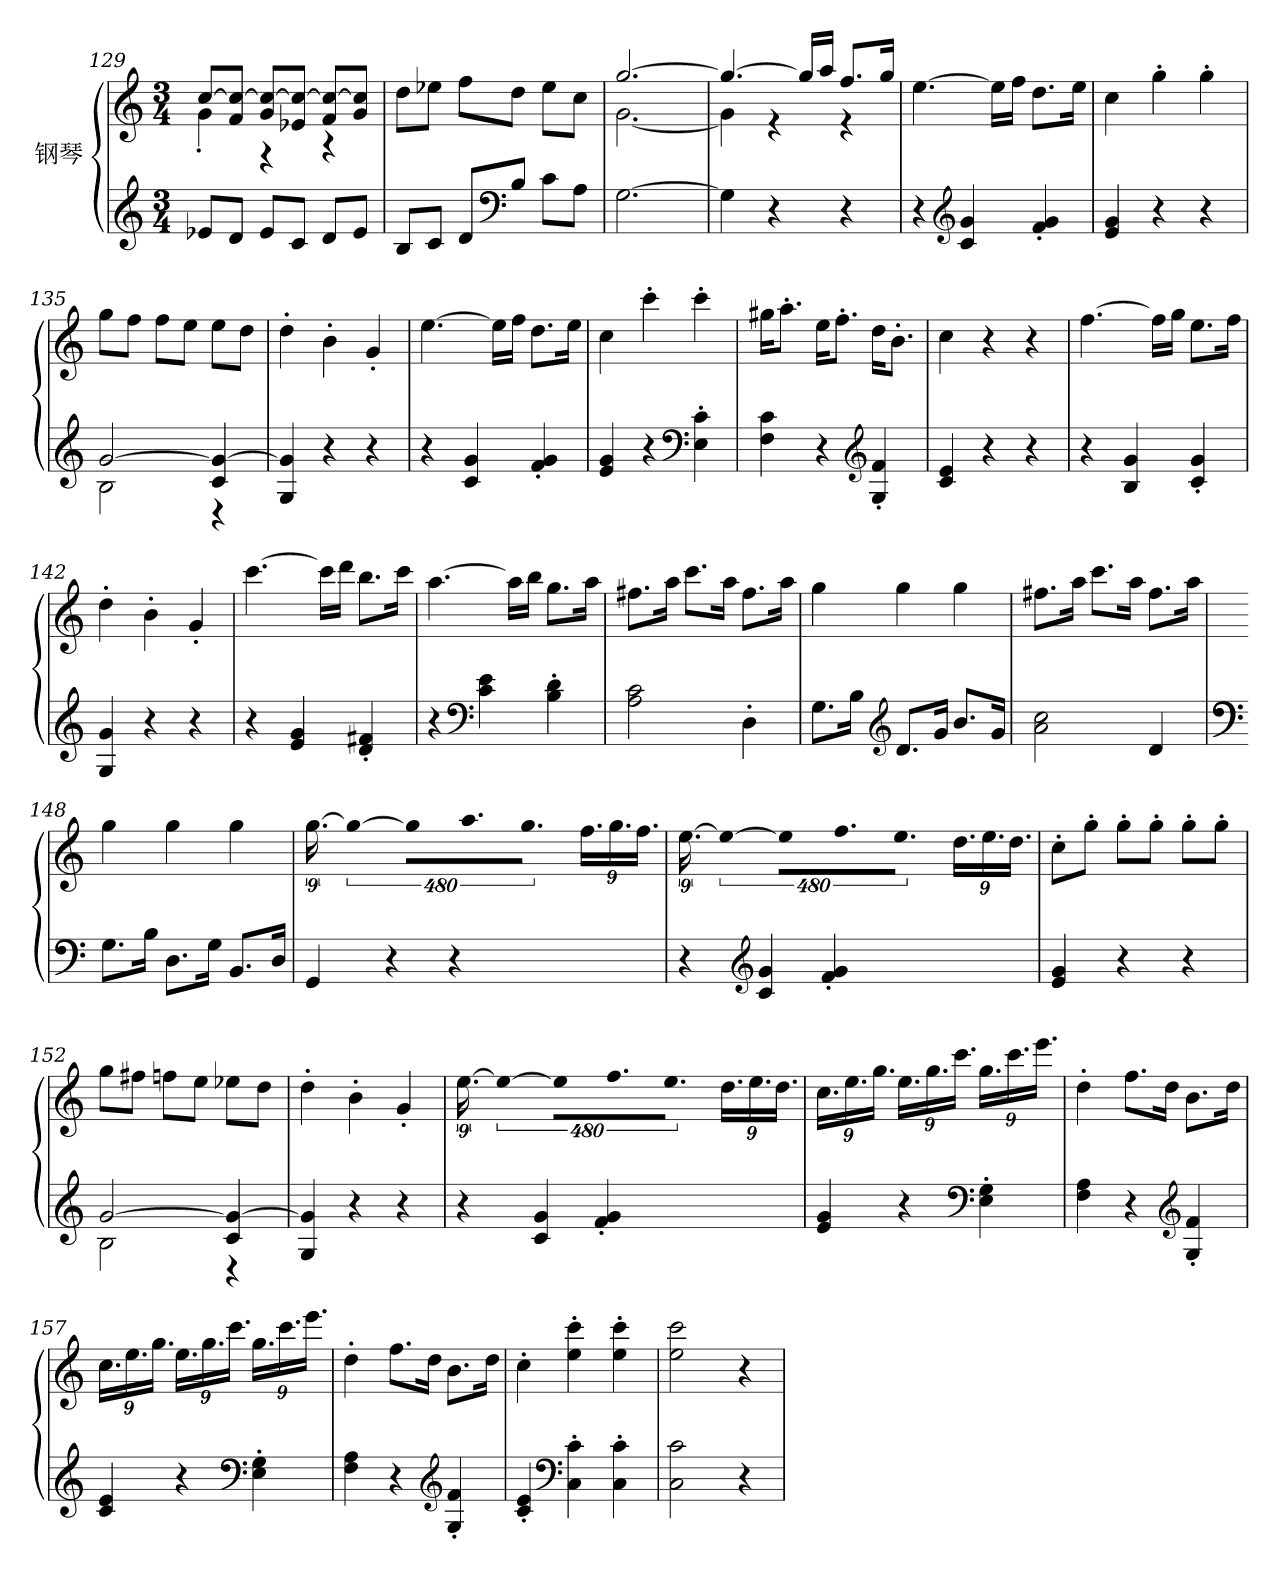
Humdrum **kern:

**kern	**kern
*part1	*part1
*staff2	*staff1
*I"钢琴	*
!!LO:LB:g=z
*clefG2	*clefG2
*k[]	*k[]
*M3/4	*M3/4
*MM140	*MM140
=129	=129
*	*^
8e-X/L	[8cc/L	4g'\
8d/J	8f/ 8cc/_J	.
8e-/L	8g/ 8cc/_L	4r
8c/J	8e-X/ 8cc/_J	.
8d/L	8f/ 8cc/_L	4r
8e-/J	8g/ 8cc/]J	.
*	*v	*v
=130	=130
*	*MM120
8B/L	8dd\L
8c/J	8ee-X\J
8d/L	8ff\L
*clefF4	*
8B/J	8dd\J
8c\L	8ee-\L
8A\J	8cc\J
=131	=131
*	*^
[2.G\	[2.gg/	[2.g\
=132	=132	=132
4G\]	4.gg/_	4g\]
4r	.	4r
.	16gg/LL]	.
*	*MM160	*
.	16aa/JJ	.
4r	8.ff/L	4r
.	16gg/Jk	.
*	*v	*v
=133	=133
4r	[4.ee\
*clefG2	*
4c/ 4g/	.
.	16ee\LL]
.	16ff\JJ
4f/' 4g/'	8.dd\L
.	16ee\Jk
=134	=134
4e/ 4g/	4cc\
4r	4gg'\
4r	4gg'\
!!LO:PB:g=z
=135	=135
*^	*
[2g/	2B\	8gg\L
.	.	8ff\J
.	.	8ff\L
.	.	8ee\J
4c/ 4g/_	4r	8ee\L
.	.	8dd\J
*v	*v	*
=136	=136
4G/ 4g/]	4dd'\
4r	4b'\
4r	4g'/
=137	=137
4r	[4.ee\
4c/ 4g/	.
.	16ee\LL]
.	16ff\JJ
4f/' 4g/'	8.dd\L
.	16ee\Jk
=138	=138
4e/ 4g/	4cc\
4r	4ccc'\
*clefF4	*
4E\' 4c\'	4ccc'\
=139	=139
4F\ 4c\	16gg#X\KL
.	8.aa'\J
4r	16ee\KL
.	8.ff'\J
*clefG2	*
4G/' 4f/'	16dd\KL
.	8.b'\J
=140	=140
4c/ 4e/	4cc\
4r	4r
4r	4r
=141	=141
4r	[4.ff\
4B/ 4g/	.
.	16ff\LL]
.	16gg\JJ
4c/' 4g/'	8.ee\L
.	16ff\Jk
!!LO:LB:g=z
=142	=142
4G/ 4g/	4dd'\
4r	4b'\
4r	4g'/
=143	=143
4r	[4.ccc\
4e/ 4g/	.
.	16ccc\LL]
.	16ddd\JJ
4d/' 4f#X/'	8.bb\L
.	16ccc\Jk
=144	=144
4r	[4.aa\
*clefF4	*
4c\ 4e\	.
.	16aa\LL]
.	16bb\JJ
4B\' 4d\'	8.gg\L
.	16aa\Jk
=145	=145
2A\ 2c\	8.ff#X\L
.	16aa\Jk
.	8.ccc\L
.	16aa\Jk
4D'\	8.ff#\L
.	16aa\Jk
=146	=146
8.G\L	4gg\
16B\Jk	.
*clefG2	*
8.d/L	4gg\
16g/Jk	.
8.b/L	4gg\
16g/Jk	.
!!LO:LB:g=z
=147	=147
2a\ 2cc\	8.ff#X\L
.	16aa\Jk
.	8.ccc\L
.	16aa\Jk
4d/	8.ff#\L
.	16aa\Jk
=148	=148
*clefF4	*
8.G\L	4gg\
16B\Jk	.
*	*MM140
8.D\L	4gg\
16G\Jk	.
*	*MM120
8.BB/L	4gg\
16D/Jk	.
=149	=149
*	*MM80
4GG/	[18.gg\
!	!LO:N:vis=4
.	1920%427gg\_
4r	.
!	!LO:N:vis=32
.	1920%53gg\KLL]
*	*MM160
.	18.aa\
.	18.gg\JJ
4r	18.ff\LL
.	18.gg\
.	18.ff\JJ
=150	=150
4r	[18.ee\
!	!LO:N:vis=4
.	1920%427ee\_
*clefG2	*
4c/ 4g/	.
!	!LO:N:vis=32
.	1920%53ee\KLL]
.	18.ff\
.	18.ee\JJ
4f/' 4g/'	18.dd\LL
.	18.ee\
.	18.dd\JJ
!!LO:LB:g=z
=151	=151
4e/ 4g/	8cc'\L
.	8gg'\J
4r	8gg'\L
.	8gg'\J
4r	8gg'\L
.	8gg'\J
=152	=152
*^	*
[2g/	2B\	8gg\L
.	.	8ff#X\J
.	.	8ffn\L
.	.	8ee\J
4c/ 4g/_	4r	8ee-X\L
.	.	8dd\J
*v	*v	*
=153	=153
4G/ 4g/]	4dd'\
4r	4b'\
4r	4g'/
=154	=154
4r	[18.ee\
!	!LO:N:vis=4
.	1920%427ee\_
4c/ 4g/	.
!	!LO:N:vis=32
.	1920%53ee\KLL]
.	18.ff\
.	18.ee\JJ
4f/' 4g/'	18.dd\LL
.	18.ee\
.	18.dd\JJ
=155	=155
*	*Xbrackettup
4e/ 4g/	18.cc\LL
.	18.ee\
.	18.gg\JJ
4r	18.ee\LL
.	18.gg\
.	18.ccc\JJ
*clefF4	*
4E\' 4G\'	18.gg\LL
.	18.ccc\
.	18.eee\JJ
!!LO:LB:g=z
=156	=156
4F\ 4A\	4dd'\
4r	8.ff\L
.	16dd\Jk
*clefG2	*
4G/' 4f/'	8.b\L
.	16dd\Jk
=157	=157
4c/ 4e/	18.cc\LL
.	18.ee\
.	18.gg\JJ
4r	18.ee\LL
.	18.gg\
.	18.ccc\JJ
*clefF4	*
4E\' 4G\'	18.gg\LL
.	18.ccc\
.	18.eee\JJ
=158	=158
4F\ 4A\	4dd'\
4r	8.ff\L
.	16dd\Jk
*clefG2	*
4G/' 4f/'	8.b\L
.	16dd\Jk
=159	=159
*	*MM140
4c/' 4e/'	4cc'\
*clefF4	*
4C\' 4c\'	4ee\' 4ccc\'
4C\' 4c\'	4ee\' 4ccc\'
=160	=160
2C\ 2c\	2ee\ 2ccc\
4r	4r
=	=
*-	*-
